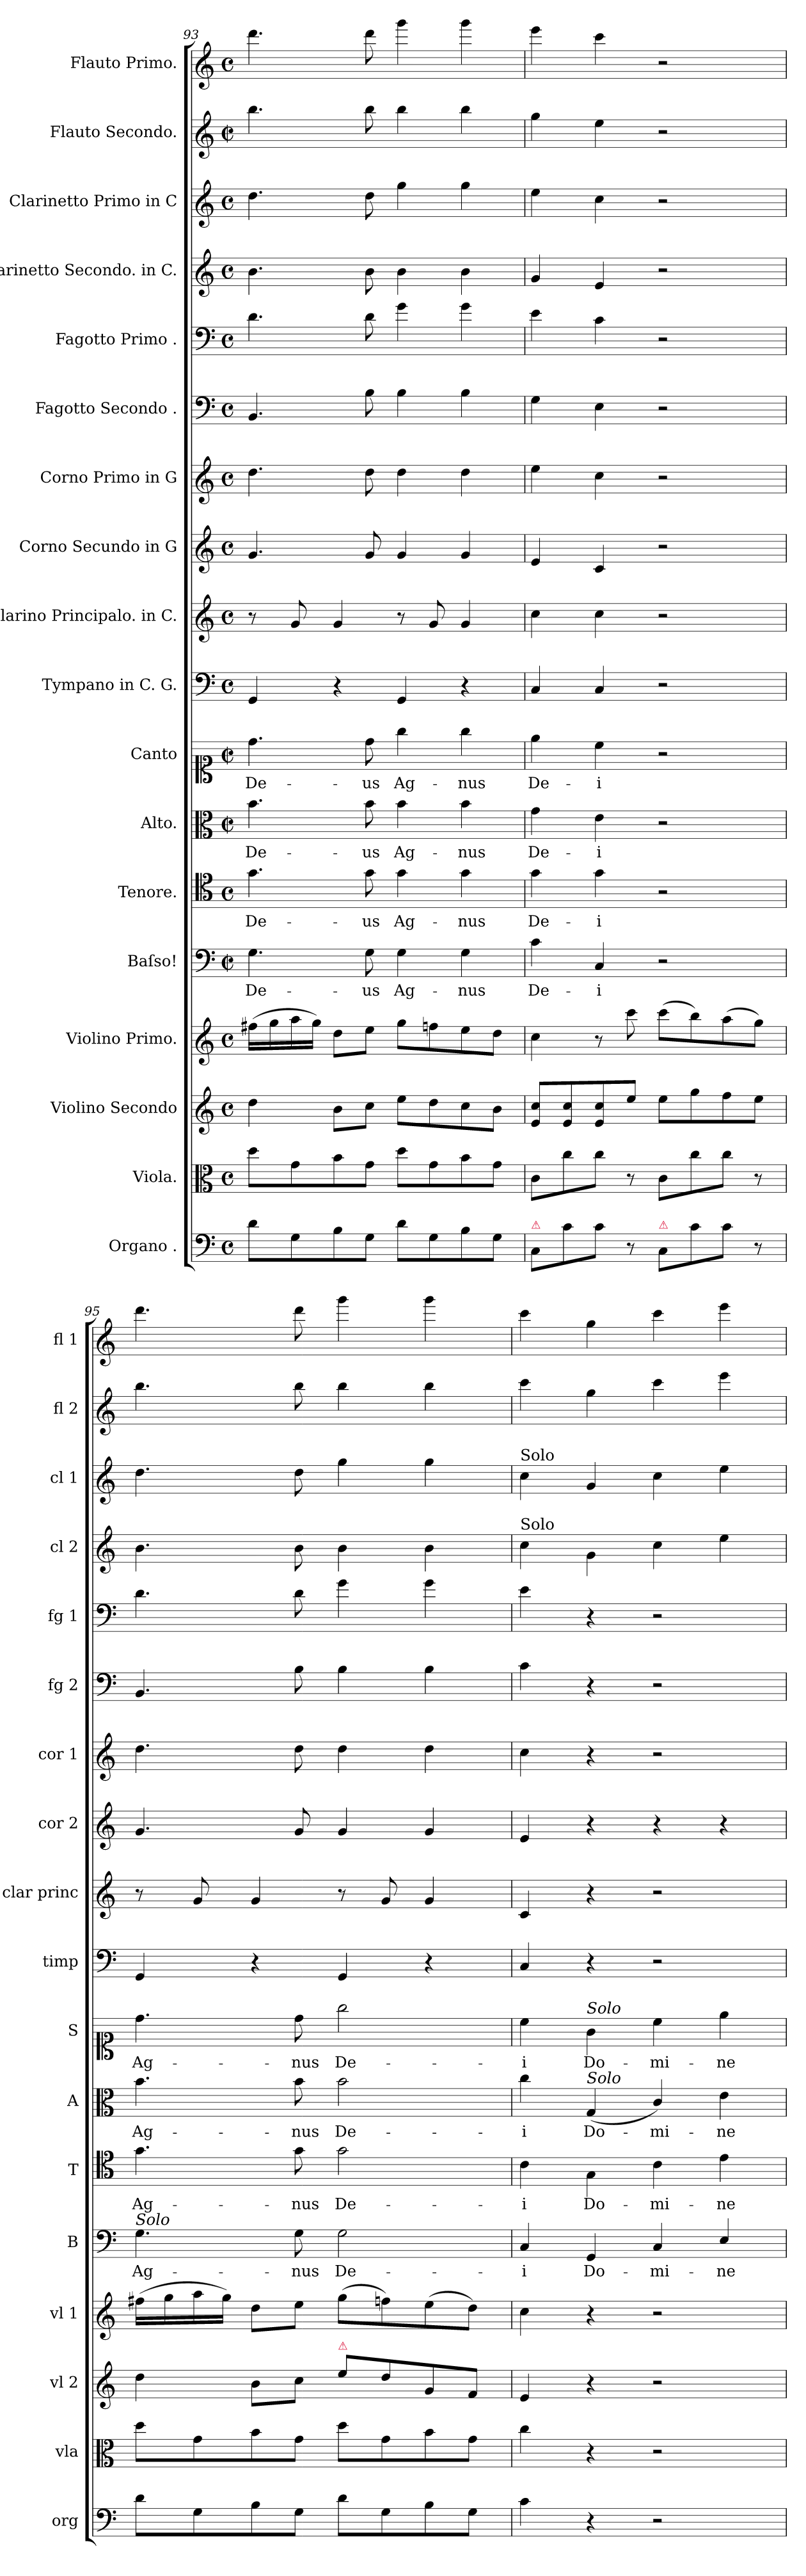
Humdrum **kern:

**kern	**kern	**kern	**kern	**kern	**text	**kern	**text	**dynam	**kern	**text	**kern	**text	**kern	**kern	**kern	**kern	**kern	**kern	**kern	**kern	**kern	**kern
*part18	*part17	*part16	*part15	*part14	*part14	*part13	*part13	*part13	*part12	*part12	*part11	*part11	*part10	*part9	*part8	*part7	*part6	*part5	*part4	*part3	*part2	*part1
*staff18	*staff17	*staff16	*staff15	*staff14	*staff14	*staff13	*staff13	*staff13	*staff12	*staff12	*staff11	*staff11	*staff10	*staff9	*staff8	*staff7	*staff6	*staff5	*staff4	*staff3	*staff2	*staff1
*I"Organo .	*I"Viola.	*I"Violino Secondo	*I"Violino Primo.	*I"Baſso!	*	*I"Tenore.	*	*	*I"Alto.	*	*I"Canto	*	*I"Tympano in C. G.	*I"Clarino Principalo. in C.	*I"Corno Secundo in G	*I"Corno Primo in G	*I"Fagotto Secondo .	*I"Fagotto Primo .	*I"Clarinetto Secondo. in C.	*I"Clarinetto Primo in C	*I"Flauto Secondo.	*I"Flauto Primo.
*I'org	*I'vla	*I'vl 2	*I'vl 1	*I'B	*	*I'T	*	*	*I'A	*	*I'S	*	*I'timp	*I'clar princ	*I'cor 2	*I'cor 1	*I'fg 2	*I'fg 1	*I'cl 2	*I'cl 1	*I'fl 2	*I'fl 1
*clefF4	*clefC3	*clefG2	*clefG2	*clefF4	*	*clefC4	*	*	*clefC3	*	*clefC1	*	*clefF4	*clefG2	*clefG2	*clefG2	*clefF4	*clefF4	*clefG2	*clefG2	*clefG2	*clefG2
*k[]	*k[]	*k[]	*k[]	*k[]	*	*k[]	*	*	*k[]	*	*k[]	*	*k[]	*k[]	*k[]	*k[]	*k[]	*k[]	*k[]	*k[]	*k[]	*k[]
*C:	*C:	*C:	*C:	*C:	*	*C:	*	*	*C:	*	*C:	*	*C:	*C:	*C:	*C:	*C:	*C:	*C:	*C:	*C:	*C:
*M4/4	*M4/4	*M4/4	*M4/4	*M4/4	*	*M4/4	*	*	*M4/4	*	*M4/4	*	*M4/4	*M4/4	*M4/4	*M4/4	*M4/4	*M4/4	*M4/4	*M4/4	*M4/4	*M4/4
*met(c)	*met(c)	*met(c)	*met(c)	*met(c|)	*	*met(c)	*	*	*met(c|)	*	*met(c|)	*	*met(c)	*met(c)	*met(c)	*met(c)	*met(c)	*met(c)	*met(c)	*met(c)	*met(c|)	*met(c)
=93	=93	=93	=93	=93	=93	=93	=93	=93	=93	=93	=93	=93	=93	=93	=93	=93	=93	=93	=93	=93	=93	=93
!	!	!	!	!	!LO:LY:i	!	!	!	!	!LO:LY:i	!	!LO:LY:i	!	!	!	!	!	!	!	!	!	!
8d\L	8dd\L	4dd\	(16ff#X\LL	4.G\	De-	4.g\	De-	.	4.b\	De-	4.dd\	De-	4GG/	8r	4.g/	4.dd\	4.BB/	4.d\	4.b\	4.dd\	4.bb\	4.ddd\
.	.	.	16gg\	.	.	.	.	.	.	.	.	.	.	.	.	.	.	.	.	.	.	.
8G\	8g\	.	16aa\	.	.	.	.	.	.	.	.	.	.	8g/	.	.	.	.	.	.	.	.
.	.	.	16gg\JJ)	.	.	.	.	.	.	.	.	.	.	.	.	.	.	.	.	.	.	.
8B\	8b\	8b\L	8dd\L	.	.	.	.	.	.	.	.	.	4r	4g/	.	.	.	.	.	.	.	.
!	!	!	!	!	!LO:LY:i	!	!	!	!	!LO:LY:i	!	!LO:LY:i	!	!	!	!	!	!	!	!	!	!
8G\J	8g\J	8cc\J	8ee\J	8G\	-us	8g\	-us	.	8b\	-us	8dd\	-us	.	.	8g/	8dd\	8B\	8d\	8b\	8dd\	8bb\	8ddd\
!	!	!	!	!	!LO:LY:i	!	!	!	!	!LO:LY:i	!	!LO:LY:i	!	!	!	!	!	!	!	!	!	!
8d\L	8dd\L	8ee\L	8gg\L	4G\	Ag-	4g\	Ag-	.	4b\	Ag-	4gg\	Ag-	4GG/	8r	4g/	4dd\	4B\	4g\	4b\	4gg\	4bb\	4ggg\
8G\	8g\	8dd\	8ffn\	.	.	.	.	.	.	.	.	.	.	8g/	.	.	.	.	.	.	.	.
!	!	!	!	!	!LO:LY:i	!	!	!	!	!LO:LY:i	!	!LO:LY:i	!	!	!	!	!	!	!	!	!	!
8B\	8b\	8cc\	8ee\	4G\	-nus	4g\	-nus	.	4b\	-nus	4gg\	-nus	4r	4g/	4g/	4dd\	4B\	4g\	4b\	4gg\	4bb\	4ggg\
8G\J	8g\J	8b\J	8dd\J	.	.	.	.	.	.	.	.	.	.	.	.	.	.	.	.	.	.	.
=94	=94	=94	=94	=94	=94	=94	=94	=94	=94	=94	=94	=94	=94	=94	=94	=94	=94	=94	=94	=94	=94	=94
!LO:TX:a:color=crimson:t=⚠	!	!	!	!	!	!	!	!	!	!	!	!	!	!	!	!	!	!	!	!	!	!
!	!	!	!	!	!LO:LY:i	!	!	!	!	!LO:LY:i	!	!LO:LY:i	!	!	!	!	!	!	!	!	!	!
8C/L	8c\L	8e/ 8cc/L	4cc\	4c\	De-	4g\	De-	.	4g\	De-	4ee\	De-	4C/	4cc\	4e/	4ee\	4G\	4e\	4g/	4ee\	4gg\	4eee\
8c\	8cc\	8e/ 8cc/	.	.	.	.	.	.	.	.	.	.	.	.	.	.	.	.	.	.	.	.
!	!	!	!	!	!LO:LY:i	!	!	!	!	!LO:LY:i	!	!LO:LY:i	!	!	!	!	!	!	!	!	!	!
8c\J	8cc\J	8e/ 8cc/	8r	4C/	-i	4g\	-i	.	4e\	-i	4cc\	-i	4C/	4cc\	4c/	4cc\	4E\	4c\	4e/	4cc\	4ee\	4ccc\
8r	8r	8ee/J	8ccc\	.	.	.	.	.	.	.	.	.	.	.	.	.	.	.	.	.	.	.
!LO:TX:a:color=crimson:t=⚠	!	!	!	!	!	!	!	!	!	!	!	!	!	!	!	!	!	!	!	!	!	!
8C/L	8c\L	8ee\L	(8ccc\L	2r	.	2r	.	.	2r	.	2r	.	2r	2r	2r	2r	2r	2r	2r	2r	2r	2r
8c\	8cc\	8gg\	8bb\)	.	.	.	.	.	.	.	.	.	.	.	.	.	.	.	.	.	.	.
8c\J	8cc\J	8ff\	(8aa\	.	.	.	.	.	.	.	.	.	.	.	.	.	.	.	.	.	.	.
8r	8r	8ee\J	8gg\J)	.	.	.	.	.	.	.	.	.	.	.	.	.	.	.	.	.	.	.
=95	=95	=95	=95	=95	=95	=95	=95	=95	=95	=95	=95	=95	=95	=95	=95	=95	=95	=95	=95	=95	=95	=95
!	!	!	!	!LO:TX:a:i:t=Solo	!	!	!	!	!	!	!	!	!	!	!	!	!	!	!	!	!	!
8d\L	8dd\L	4dd\	(16ff#X\LL	4.G\	Ag-	4.g\	Ag-	.	4.b\	Ag-	4.dd\	Ag-	4GG/	8r	4.g/	4.dd\	4.BB/	4.d\	4.b\	4.dd\	4.bb\	4.ddd\
.	.	.	16gg\	.	.	.	.	.	.	.	.	.	.	.	.	.	.	.	.	.	.	.
8G\	8g\	.	16aa\	.	.	.	.	.	.	.	.	.	.	8g/	.	.	.	.	.	.	.	.
.	.	.	16gg\JJ)	.	.	.	.	.	.	.	.	.	.	.	.	.	.	.	.	.	.	.
8B\	8b\	8b\L	8dd\L	.	.	.	.	.	.	.	.	.	4r	4g/	.	.	.	.	.	.	.	.
8G\J	8g\J	8cc\J	8ee\J	8G\	-nus	8g\	-nus	.	8b\	-nus	8dd\	-nus	.	.	8g/	8dd\	8B\	8d\	8b\	8dd\	8bb\	8ddd\
!	!	!LO:TX:a:color=crimson:t=⚠	!	!	!	!	!	!	!	!	!	!	!	!	!	!	!	!	!	!	!	!
8d\L	8dd\L	8ee\L	(8gg\L	2G\	De-	2g\	De-	.	2b\	De-	2gg\	De-	4GG/	8r	4g/	4dd\	4B\	4g\	4b\	4gg\	4bb\	4ggg\
8G\	8g\	8dd\	8ffn\)	.	.	.	.	.	.	.	.	.	.	8g/	.	.	.	.	.	.	.	.
8B\	8b\	8g/	(8ee\	.	.	.	.	.	.	.	.	.	4r	4g/	4g/	4dd\	4B\	4g\	4b\	4gg\	4bb\	4ggg\
8G\J	8g\J	8f/J	8dd\J)	.	.	.	.	.	.	.	.	.	.	.	.	.	.	.	.	.	.	.
=96	=96	=96	=96	=96	=96	=96	=96	=96	=96	=96	=96	=96	=96	=96	=96	=96	=96	=96	=96	=96	=96	=96
!	!	!	!	!	!	!	!	!	!	!	!	!	!	!	!	!	!	!	!	!LO:TX:a:t=Solo	!	!
!	!	!	!	!	!	!	!	!	!	!	!	!	!	!	!	!	!	!	!LO:TX:a:t=Solo	!	!	!
4c\	4cc\	4e/	4cc\	4C/	-i	4c\	-i	.	4cc\	-i	4cc\	-i	4C/	4c/	4e/	4cc\	4c\	4e\	4cc\	4cc\	4ccc\	4ccc\
!	!	!	!	!	!	!	!	!	!	!	!LO:TX:a:i:t=Solo	!	!	!	!	!	!	!	!	!	!	!
!	!	!	!	!	!	!	!	!	!LO:TX:a:i:t=Solo	!	!	!	!	!	!	!	!	!	!	!	!	!
4r	4r	4r	4r	4GG/	Do-	4G\	Do-	.	(4G/	Do-	4g\	Do-	4r	4r	4r	4r	4r	4r	4g\	4g/	4gg\	4gg\
!	!	!	!	!	!	!	!	!LO:DY:a	!	!	!	!	!	!	!	!	!	!	!	!	!	!
2r	2r	2r	2r	4C/	-mi-	4c\	-mi-	fort	4c/)	-mi-	4cc\	-mi-	2r	2r	4r	2r	2r	2r	4cc\	4cc\	4ccc\	4ccc\
.	.	.	.	4E/	-ne	4e\	-ne	.	4e\	-ne	4ee\	-ne	.	.	4r	.	.	.	4ee\	4ee\	4eee\	4eee\
=	=	=	=	=	=	=	=	=	=	=	=	=	=	=	=	=	=	=	=	=	=	=
*-	*-	*-	*-	*-	*-	*-	*-	*-	*-	*-	*-	*-	*-	*-	*-	*-	*-	*-	*-	*-	*-	*-
